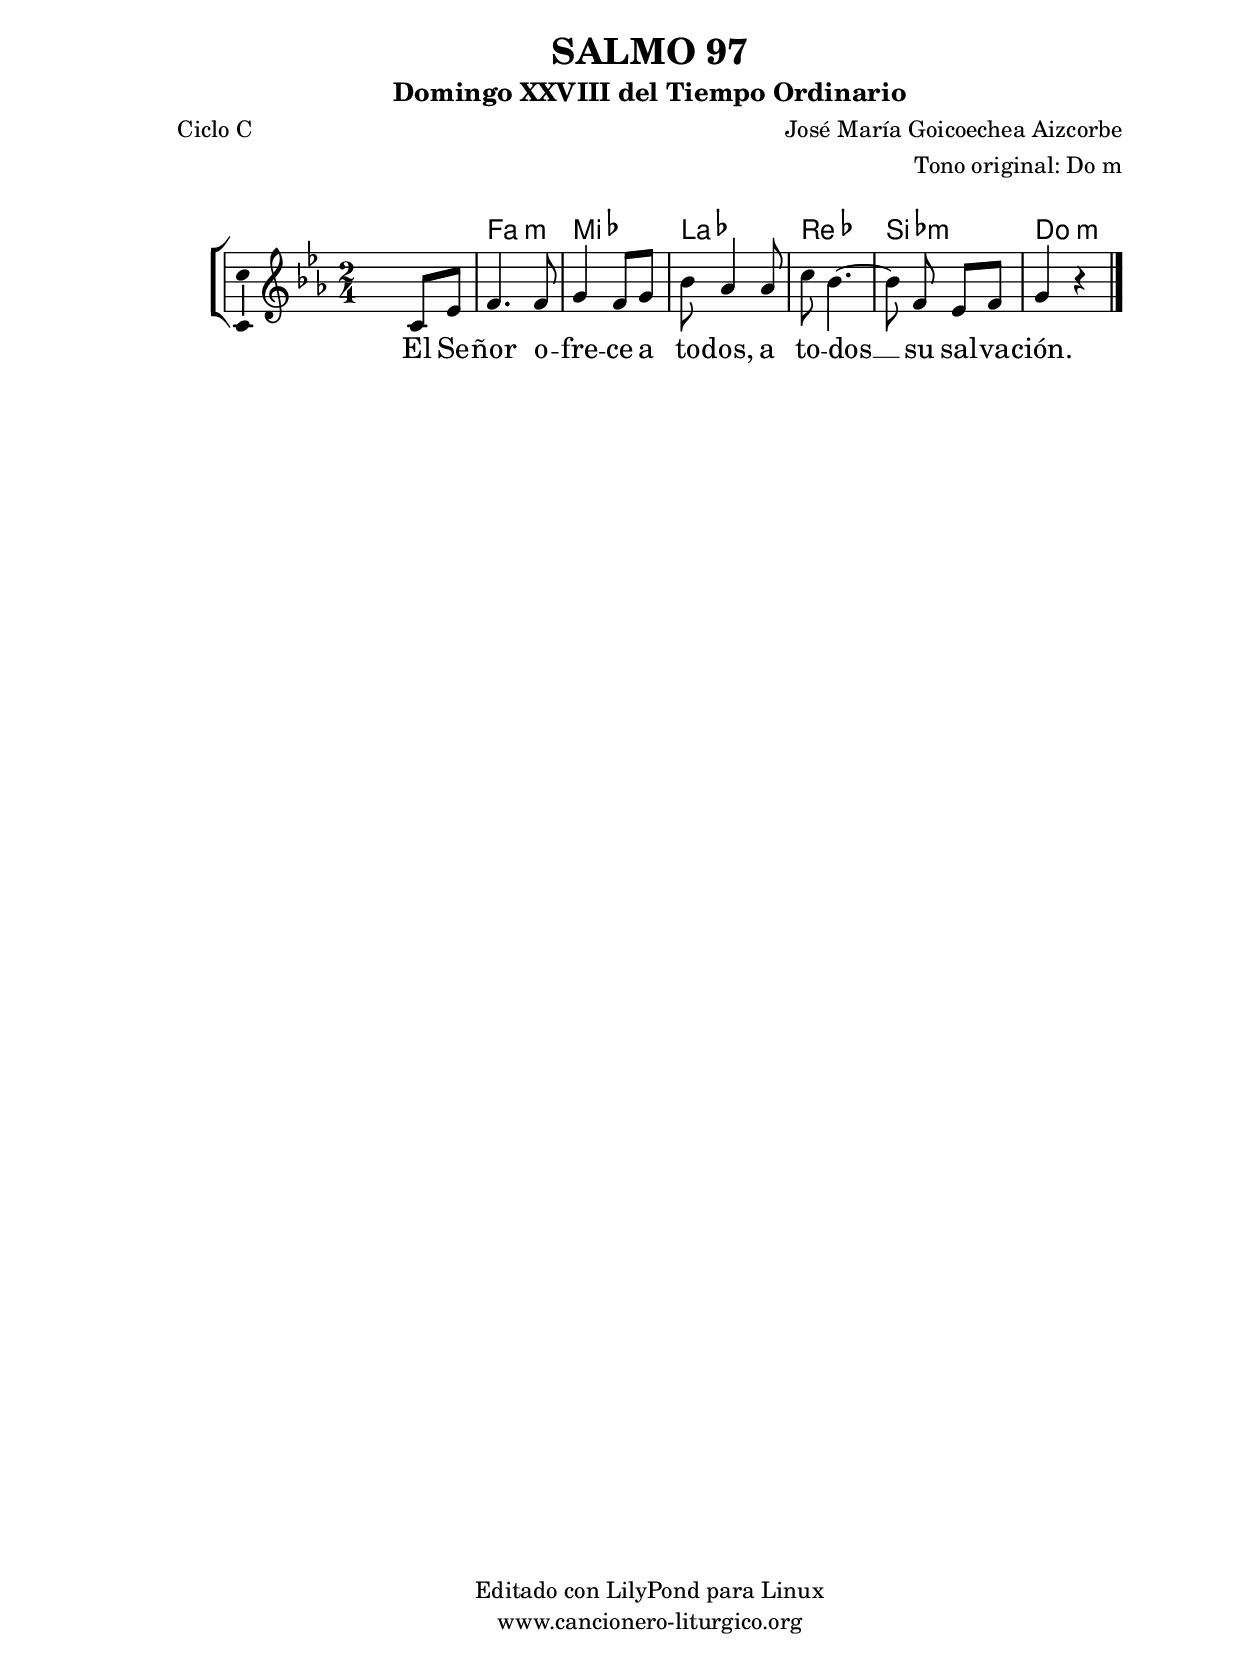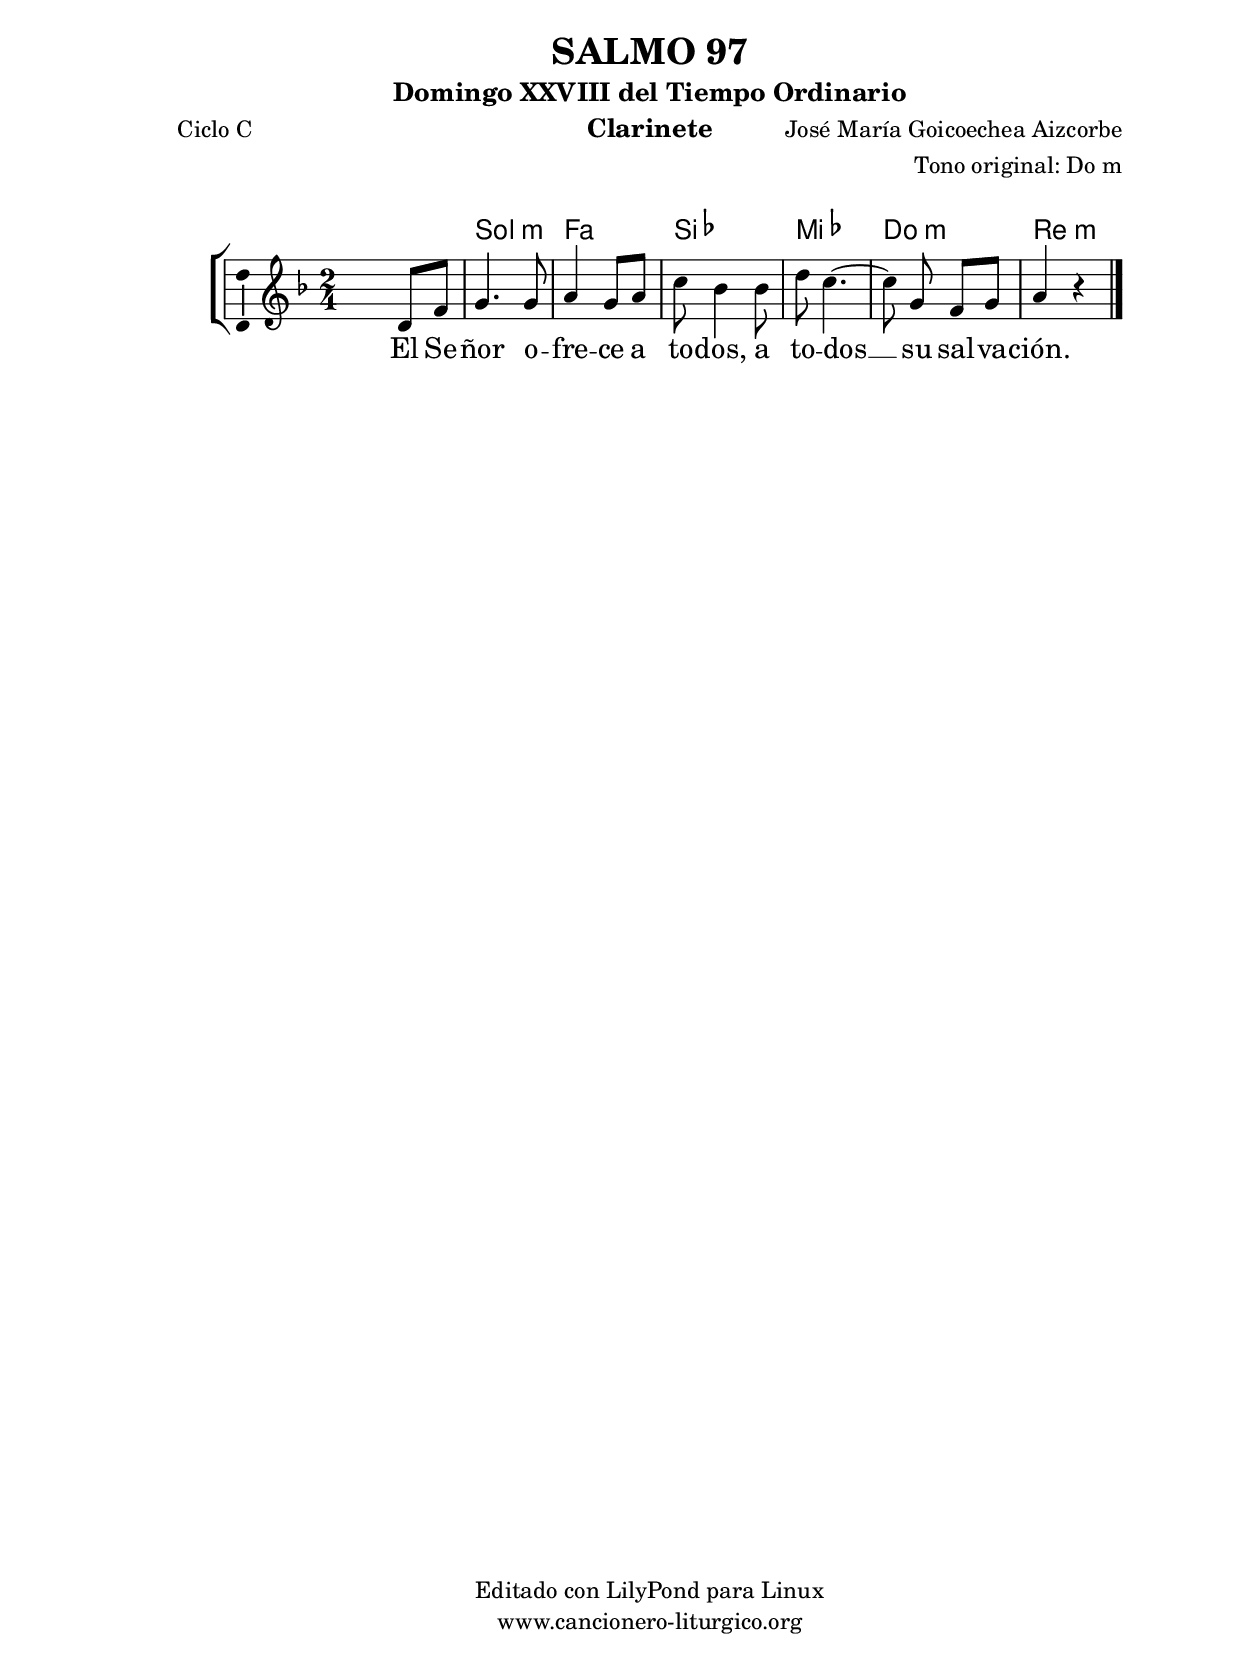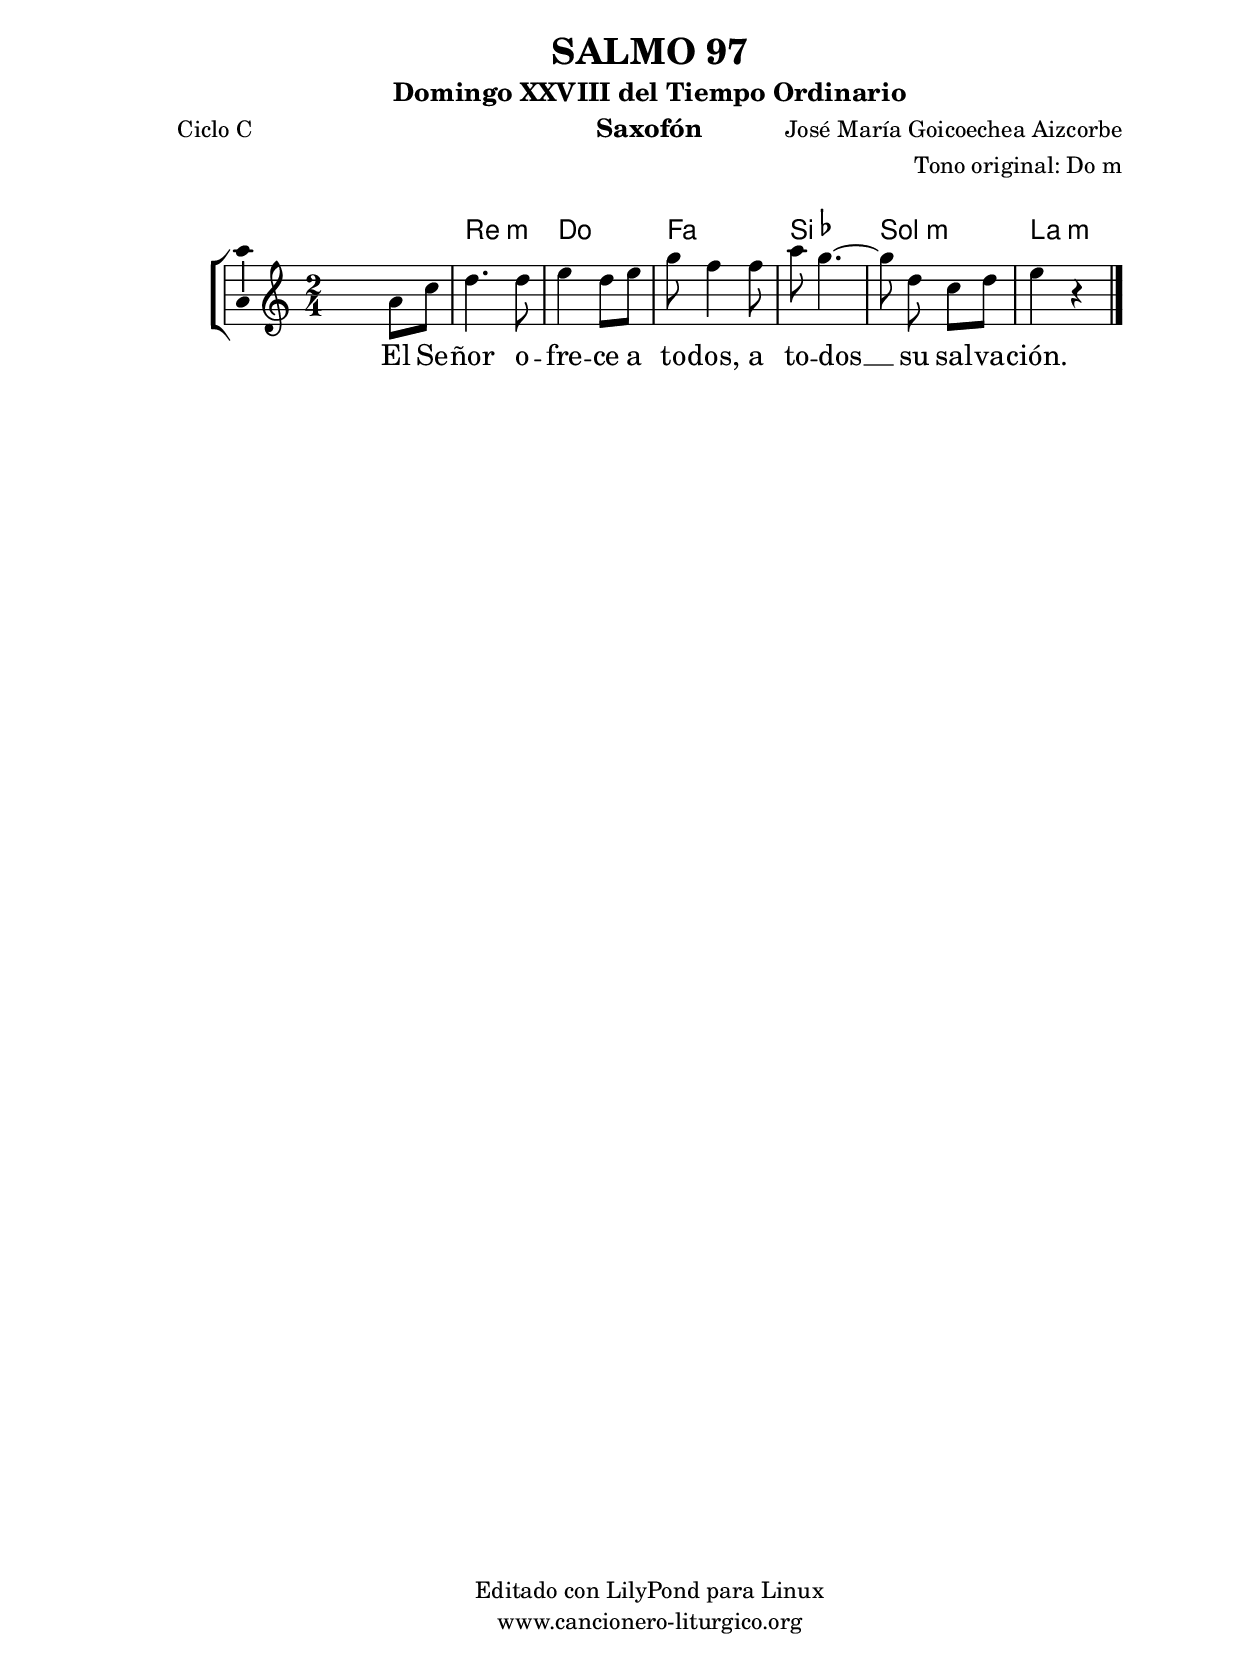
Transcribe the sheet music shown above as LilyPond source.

%
%para convertir .midi en .wav:
%timidity filename.midi -Ow -o finename.wav
%
%
%Para convertir de .wav a .mp3:
%lame -h -m j filename.wav
%
%
%para escuchar el midi:
%timidity nombrefichero.midi
%


%versión de lilypond para la que se ha escrito esta partitura:
\version "2.16.0"

	%Tamaño papel
	#(set-default-paper-size "a4")
	%Tamaño partitura
	#(set-global-staff-size 20)
	%No responde al pulsar sobre una nota
	#(ly:set-option 'point-and-click #f)

%parámetros del encabezamiento:
\header {
	title = "SALMO 97"
	subtitle = "Domingo XXVIII del Tiempo Ordinario"
	composer = "José María Goicoechea Aizcorbe"
	poet = "Ciclo C"
	meter = ""
	arranger = "Tono original: Do m"
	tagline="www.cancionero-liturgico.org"
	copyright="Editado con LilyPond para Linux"
	tiempo = "Ordinario"
	usos = "Salmo"
	letra = "El Señor ofrece a todos, a todos su salvación."
	}

%parámetros asociados al papel:
\paper  {
	oddHeaderMarkup = \markup {\fill-line { \on-the-fly #not-first-page \fromproperty #'header:title \on-the-fly #not-first-page \fromproperty #'header:composer }}
	evenHeaderMarkup = \markup {\fill-line { \fromproperty #'header:composer \fromproperty #'header:title }}
	#(set-paper-size "a4")
	print-page-number = ##f
	first-page-number = 1
	print-first-page-number = ##f
%	head-separation = 3.0 \cm
	top-margin = 2.0 \cm
	bottom-margin = 0.5\cm
%%%	bottom-margin = -1.0\cm
	left-margin = 3.0 \cm
	line-width = 16.0 \cm 
	indent = 8\mm
	interscoreline = 2.\mm
	between-system-space = 15\mm
%	para que las partituras no llenen la hoja:
	ragged-bottom = ##t
%	idem para la última hoja:
	ragged-last-bottom = ##f
%	para que las partituras llenen el ancho del papel:
	ragged-last = ##f
	after-title-space = 2.5 \cm
%page-count=1
%system-count=8

	%Flexible Vertical Spacing
%	markup-markup-spacing =
%	#'((basic-distance . 15) (minimum-distance . 15) (padding . 3))
	markup-system-spacing =
	#'((basic-distance . 15) (minimum-distance . 15) (padding . 3))
	system-system-spacing =
	#'((basic-distance . 15) (minimum-distance . 15) (padding . 3))
	score-system-spacing =
	#'((basic-distance . 15) (minimum-distance . 15) (padding . 5))
%	top-system-spacing = % header
%	#'((basic-distance . 8) (minimum-distance . 0) (padding . 3))
%	top-markup-spacing =
%	#'((basic-distance . 20) (minimum-distance . 20) (padding . 3))
	last-bottom-spacing = % footer
	#'((basic-distance . 5) (minimum-distance . 5) (padding . 3))
%	score-markup-spacing =
%	#'((basic-distance . 16) (minimum-distance . 13) (padding . 3))

	}


%parámetros que afectan a toda la partitura:
global =  {
	%clave de sol (G):
	\clef G
	%armadura:
%	\transpose ees f
	\key c \minor
	\tempo 4=100
	\set Score.tempoHideNote = ##t
	}


acordes = {
	\italianChords
	\chordmode {
%	\transpose ees f
{

s2
f2:m ees aes des bes:m c:m

	}
	}
}

melodia = 
%	\transpose ees f
{
	\relative c'{

\time2/4

s4 c8 ees
f4. f8
g4 f8 g
bes8 aes4 aes8
c8 bes4.~
bes8 \noBeam f ees f
g4 r4

	\bar "|."
	}
	}


texto = \lyricmode {
El Se -- ñor o -- fre -- ce a to -- dos, a to -- dos __
su sal -- va -- ción.
	}


acordesStaff = \context ChordNames = acordesStaff <<
	\set chordChanges = ##t
	\acordes
	>>


vozStaff = \context Voice = vozStaff
\with {\consists "Ambitus_engraver"}
<<
%	\set Staff.instrumentName = ""
%	\set Staff.shortInstrumentName = ""
%	\set Staff.midiInstrument = #"clarinet"
%	\set Staff.midiInstrument = #"cello"
%	\set Staff.midiInstrument = #"flute"
	\set Staff.midiInstrument = #"electric guitar (jazz)"
%	\set Staff.midiInstrument = #"english horn"
%	\set Staff.midiInstrument = #"violin"
%	\set Staff.midiInstrument = #"glockenspiel"
	\set Staff.midiMinimumVolume = #0.7
	\set Staff.midiMaximumVolume = #0.9
	\global
	\melodia
	>>


textoStaff = \context Lyrics = textoStaff <<
	\lyricsto vozStaff \texto
	>>

\book {
	\score {
		\context ChoirStaff {
			\override StaffGroup.SystemStartBracket #'collapse-height = #1
			\override Score.SystemStartBar #'collapse-height = #1
			<<
			\acordesStaff
			\vozStaff
			\textoStaff
			>>
			}
		\layout {
	    		\context {
				\Lyrics
				\override LyricText #'font-size = #2
				}
	   		 \context {
				\Score
				%fontSize = #3
				\override StaffSymbol #'staff-space = #(magstep +3)
				%\override Beam #'thickness = #0.55
				%\override SpacingSpanner #'spacing-increment = #1.0
				%\override Slur #'height-limit = #1.5
				}
			}
		}
	\score {
		\unfoldRepeats
		\context ChoirStaff {
			<<
			\acordesStaff
			\vozStaff
			>>
			}
		\midi {
	  		\context {
	  			\Score
				tempoWholesPerMinute = #(ly:make-moment 70 4)
				}
			}
		}
	}

%Partitura para clarinete
#(define output-suffix "C")
\book {
	\header{
		instrument = "Clarinete"
		}
	\score {
		\context ChoirStaff {
			\override StaffGroup.SystemStartBracket #'collapse-height = #1
			\override Score.SystemStartBar #'collapse-height = #1
\transpose c d
			<<
			\acordesStaff
			\vozStaff
			\textoStaff
			>>
			}
		\layout {
	    		\context {
				\Lyrics
				\override LyricText #'font-size = #2
				}
	   		 \context {
				\Score
				%fontSize = #3
				\override StaffSymbol #'staff-space = #(magstep +3)
				%\override Beam #'thickness = #0.55
				%\override SpacingSpanner #'spacing-increment = #1.0
				%\override Slur #'height-limit = #1.5
				}
			}
		}
	}

%Partitura para saxofón
#(define output-suffix "S")
\book {
	\header{
		instrument = "Saxofón"
		}
	\score {
		\context ChoirStaff {
			\override StaffGroup.SystemStartBracket #'collapse-height = #1
			\override Score.SystemStartBar #'collapse-height = #1
\transpose c a
			<<
			\acordesStaff
			\vozStaff
			\textoStaff
			>>
			}
		\layout {
	    		\context {
				\Lyrics
				\override LyricText #'font-size = #2
				}
	   		 \context {
				\Score
				%fontSize = #3
				\override StaffSymbol #'staff-space = #(magstep +3)
				%\override Beam #'thickness = #0.55
				%\override SpacingSpanner #'spacing-increment = #1.0
				%\override Slur #'height-limit = #1.5
				}
			}
		}
	}

